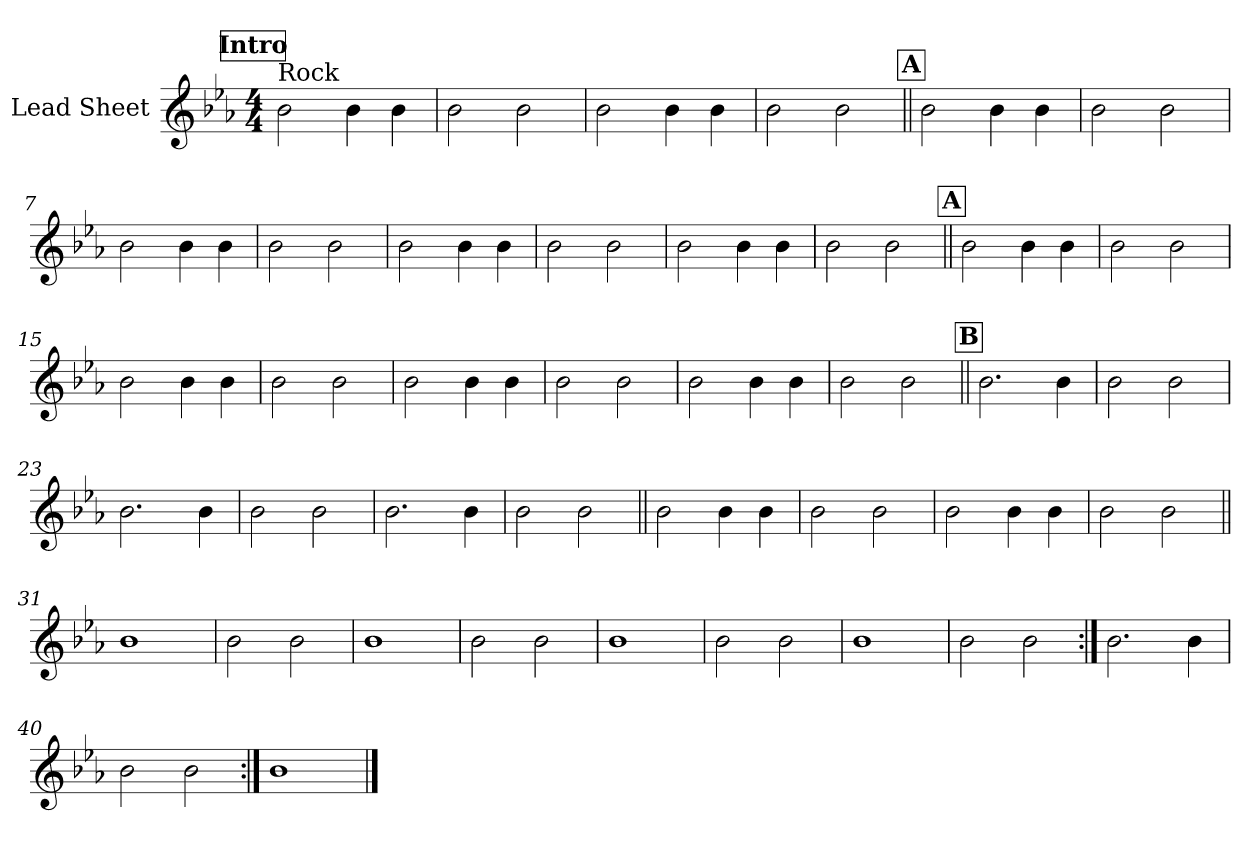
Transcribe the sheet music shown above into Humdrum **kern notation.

**kern
*part1
*staff1
*I"Lead Sheet
*clefG2
*k[b-e-a-]
*E-:
*M4/4
*MM73
!!LO:REH:place=s1:a:fs=14:t=Intro
=1
!LO:TX:a:t=Rock
2b-\
4b-\
4b-\
=2
2b-\
2b-\
=3
2b-\
4b-\
4b-\
=4
2b-\
2b-\
!!LO:LB:g=z
!!LO:REH:place=s1:a:fs=14:t=A
=5||
2b-\
4b-\
4b-\
=6
2b-\
2b-\
=7
2b-\
4b-\
4b-\
=8
2b-\
2b-\
!!LO:LB:g=z
=9
2b-\
4b-\
4b-\
=10
2b-\
2b-\
=11
2b-\
4b-\
4b-\
=12
2b-\
2b-\
!!LO:LB:g=z
!!LO:REH:place=s1:a:fs=14:t=A
=13||
2b-\
4b-\
4b-\
=14
2b-\
2b-\
=15
2b-\
4b-\
4b-\
=16
2b-\
2b-\
!!LO:LB:g=z
=17
2b-\
4b-\
4b-\
=18
2b-\
2b-\
=19
2b-\
4b-\
4b-\
=20
2b-\
2b-\
!!LO:LB:g=z
!!LO:REH:place=s1:a:fs=14:t=B
=21||
2.b-\
4b-\
=22
2b-\
2b-\
=23
2.b-\
4b-\
=24
2b-\
2b-\
!!LO:LB:g=z
=25
2.b-\
4b-\
=26
2b-\
2b-\
!!LO:LB:g=z
=27||
2b-\
4b-\
4b-\
=28
2b-\
2b-\
=29
2b-\
4b-\
4b-\
=30
2b-\
2b-\
!!LO:LB:g=z
=31||
1b-
=32
2b-\
2b-\
=33
1b-
=34
2b-\
2b-\
!!LO:LB:g=z
=35
1b-
=36
2b-\
2b-\
=37
1b-
=38
2b-\
2b-\
!!LO:PB:g=z
=39:|!
2.b-\
4b-\
=40
2b-\
2b-\
=41:|!
1b-
==
*-
